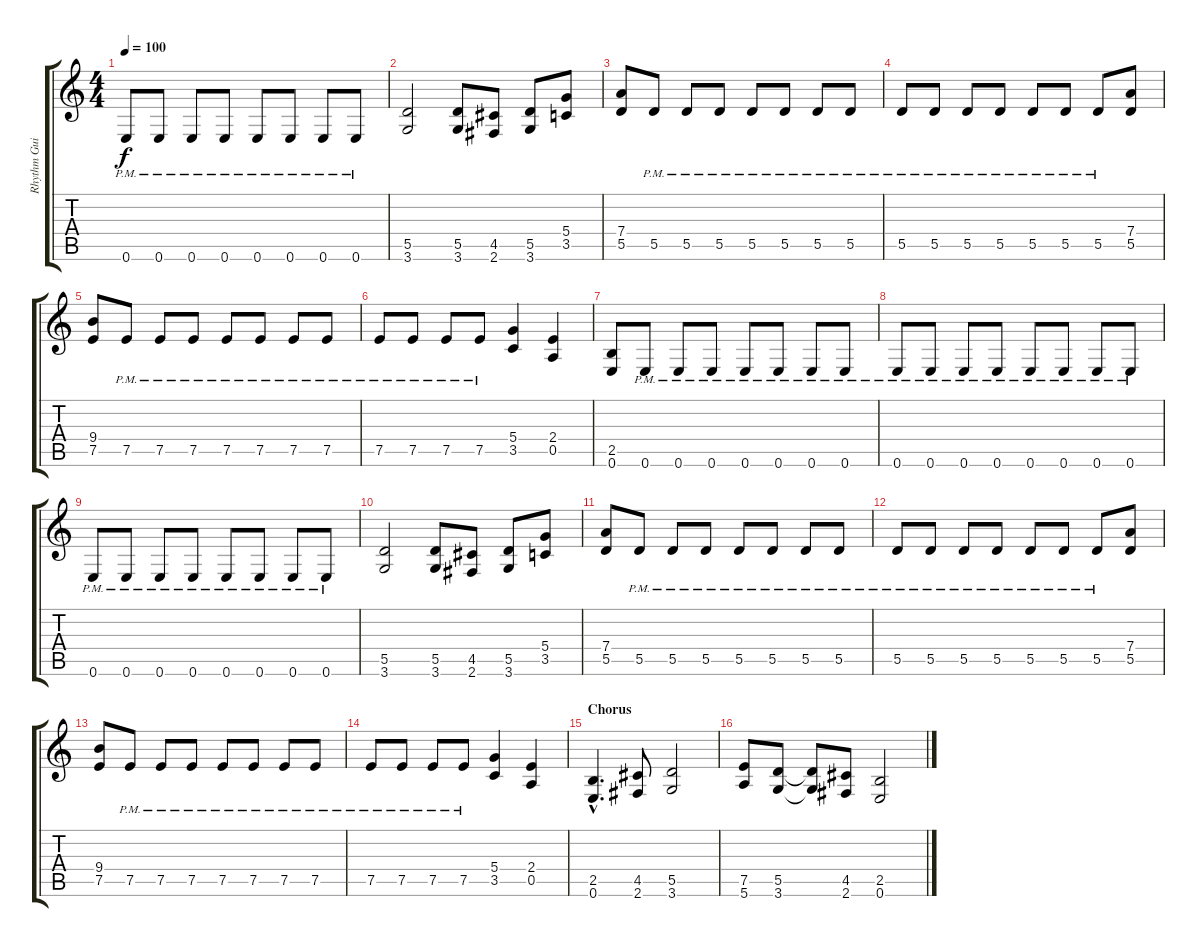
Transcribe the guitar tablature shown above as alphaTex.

\track ("Rhythm Guitar" "Rhythm Gui") {instrument distortionguitar}
\staff {score tabs}
\tuning (E4 B3 G3 D3 A2 E2) {hide}
\ts (4 4)
\tempo 100
\clef g2
\ks c
0.6{pm}.8{dy f} 0.6{pm}.8 0.6{pm}.8 0.6{pm}.8 0.6{pm}.8 0.6{pm}.8 0.6{pm}.8 0.6{pm}.8 |
(5.5 3.6).2 (5.5 3.6).8 (4.5 2.6).8 (5.5 3.6).8 (5.4 3.5).8 |
(7.4 5.5).8 5.5{pm}.8 5.5{pm}.8 5.5{pm}.8 5.5{pm}.8 5.5{pm}.8 5.5{pm}.8 5.5{pm}.8 |
5.5{pm}.8 5.5{pm}.8 5.5{pm}.8 5.5{pm}.8 5.5{pm}.8 5.5{pm}.8 5.5{pm}.8 (7.4 5.5).8 |
(9.4 7.5).8 7.5{pm}.8 7.5{pm}.8 7.5{pm}.8 7.5{pm}.8 7.5{pm}.8 7.5{pm}.8 7.5{pm}.8 |
7.5{pm}.8 7.5{pm}.8 7.5{pm}.8 7.5{pm}.8 (5.4 3.5).4 (2.4 0.5).4 |
(2.5 0.6).8 0.6{pm}.8 0.6{pm}.8 0.6{pm}.8 0.6{pm}.8 0.6{pm}.8 0.6{pm}.8 0.6{pm}.8 |
0.6{pm}.8 0.6{pm}.8 0.6{pm}.8 0.6{pm}.8 0.6{pm}.8 0.6{pm}.8 0.6{pm}.8 0.6{pm}.8 |
0.6{pm}.8 0.6{pm}.8 0.6{pm}.8 0.6{pm}.8 0.6{pm}.8 0.6{pm}.8 0.6{pm}.8 0.6{pm}.8 |
(5.5 3.6).2 (5.5 3.6).8 (4.5 2.6).8 (5.5 3.6).8 (5.4 3.5).8 |
(7.4 5.5).8 5.5{pm}.8 5.5{pm}.8 5.5{pm}.8 5.5{pm}.8 5.5{pm}.8 5.5{pm}.8 5.5{pm}.8 |
5.5{pm}.8 5.5{pm}.8 5.5{pm}.8 5.5{pm}.8 5.5{pm}.8 5.5{pm}.8 5.5{pm}.8 (7.4 5.5).8 |
(9.4 7.5).8 7.5{pm}.8 7.5{pm}.8 7.5{pm}.8 7.5{pm}.8 7.5{pm}.8 7.5{pm}.8 7.5{pm}.8 |
7.5{pm}.8 7.5{pm}.8 7.5{pm}.8 7.5{pm}.8 (5.4 3.5).4 (2.4 0.5).4 |
\section ("" "Chorus")
(2.5{hac} 0.6{hac}).4{d} (4.5 2.6).8 (5.5 3.6).2 |
(7.5 5.6).8 (5.5 3.6).8 (5.5{t} 3.6{t}).8 (4.5 2.6).8 (2.5 0.6).2
